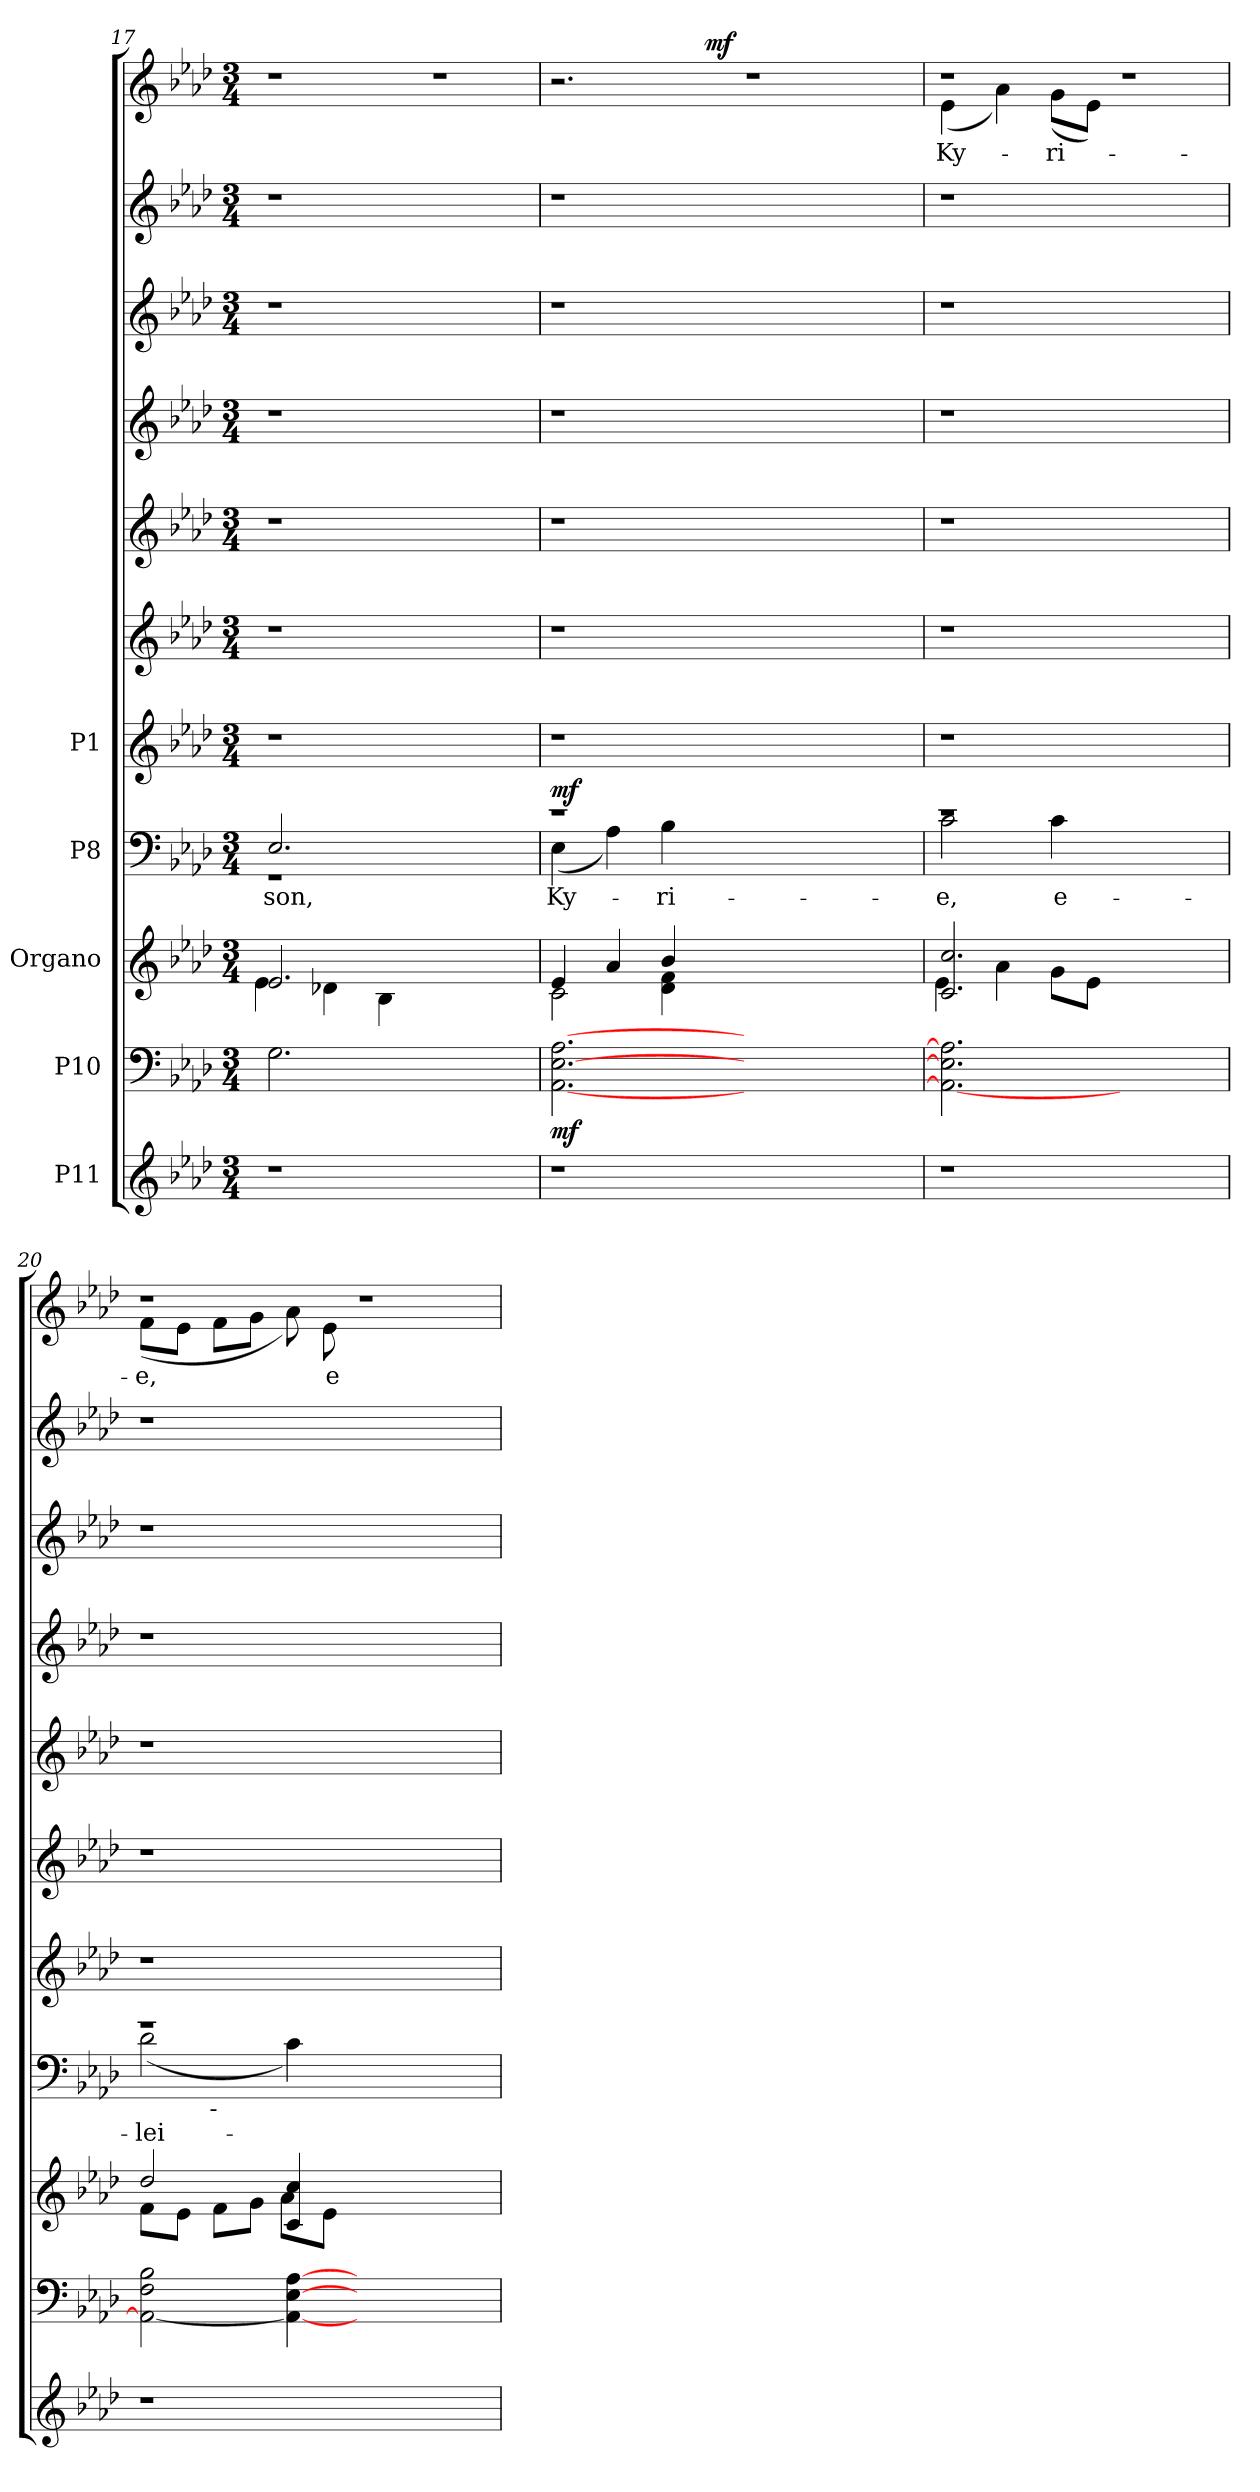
**kern	**kern	**dynam	**kern	**kern	**text	**dynam	**kern	**kern	**kern	**kern	**kern	**kern	**kern	**text	**dynam
*part5	*part4	*part4	*part3	*part2	*part2	*part2	*part1	*part1	*part1	*part1	*part1	*part1	*part1	*part1	*part1
*staff11	*staff10	*staff10	*staff9	*staff8	*staff8	*staff8	*staff7	*staff6	*staff5	*staff4	*staff3	*staff2	*staff1	*staff1	*staff1/2/3/4/5/6/7
*I"P11	*I"P10	*	*I"Organo	*I"P8	*	*	*I"P1	*	*	*	*	*	*	*	*
*clefG2	*clefF4	*	*clefG2	*clefF4	*	*	*clefG2	*clefG2	*clefG2	*clefG2	*clefG2	*clefG2	*clefG2	*	*
*k[b-e-a-d-]	*k[b-e-a-d-]	*	*k[b-e-a-d-]	*k[b-e-a-d-]	*	*	*k[b-e-a-d-]	*k[b-e-a-d-]	*k[b-e-a-d-]	*k[b-e-a-d-]	*k[b-e-a-d-]	*k[b-e-a-d-]	*k[b-e-a-d-]	*	*
*A-:	*A-:	*	*A-:	*A-:	*	*	*A-:	*A-:	*A-:	*A-:	*A-:	*A-:	*A-:	*	*
*M3/4	*M3/4	*	*M3/4	*M3/4	*	*	*M3/4	*M3/4	*M3/4	*M3/4	*M3/4	*M3/4	*M3/4	*	*
=17	=17	=17	=17	=17	=17	=17	=17	=17	=17	=17	=17	=17	=17	=17	=17
!LO:N:vis=1	!	!	!	!	!	!	!	!	!	!	!	!	!	!	!
*	*	*	*^	*	*	*	*	*	*	*	*	*	*	*	*
*	*	*	*	*	*^	*	*	*	*	*	*	*	*	*	*	*
!	!	!	!	!	!	!LO:N:vis=1	!LO:LY:a:color=#000000	!	!LO:N:vis=1	!LO:N:vis=1	!LO:N:vis=1	!LO:N:vis=1	!LO:N:vis=1	!LO:N:vis=1	!LO:N:vis=1	!	!
2.r	2.Gi\	.	2.e-i/	4e-i\	2.E-i/	2.r	-son,	.	2.r	2.r	2.r	2.r	2.r	2.r	2.r	.	.
.	.	.	.	4d-Xi\	.	.	.	.	.	.	.	.	.	.	.	.	.
.	.	.	.	4B-i\	.	.	.	.	.	.	.	.	.	.	.	.	.
!	!	!	!	!	!	!	!	!	!	!	!	!	!	!	!LO:N:vis=1	!	!
2.ryy	2.ryy	.	2.ryy	2.ryy	2.ryy	2.ryy	.	.	2.ryy	2.ryy	2.ryy	2.ryy	2.ryy	2.ryy	2.r	.	.
!!LO:PB:g=z
=18	=18	=18	=18	=18	=18	=18	=18	=18	=18	=18	=18	=18	=18	=18	=18	=18	=18
!LO:N:vis=1	!	!	!	!	!LO:N:vis=1	!	!	!	!	!	!	!	!	!	!	!	!
!	!	!	!	!	!	!	!LO:LY:b:color=#000000	!	!LO:N:vis=1	!LO:N:vis=1	!LO:N:vis=1	!LO:N:vis=1	!LO:N:vis=1	!LO:N:vis=1	!LO:N:vis=1	!	!
*	*	*	*	*	*	*	*	*	*	*	*	*	*	*	*^	*	*
2.r	[2.AA-i\ [2.E-i [2.A-i	mf	4e-i/	2ci\	2.r	(4E-i\	Ky-	mf	2.r	2.r	2.r	2.r	2.r	2.r	2.r	2ryy	.	.
.	.	.	4a-i/	.	.	4A-i\)	.	.	.	.	.	.	.	.	.	.	.	.
!	!	!	!	!	!	!	!LO:LY:b:color=#000000	!	!	!	!	!	!	!	!	!	!	!
.	.	.	4b-i/	4d-i\ 4fi	.	4B-i\	-ri-	.	.	.	.	.	.	.	.	16ryy	.	.
.	.	.	.	.	.	.	.	.	.	.	.	.	.	.	.	32ryy	.	.
.	.	.	.	.	.	.	.	.	.	.	.	.	.	.	.	256.ryy	.	.
.	.	.	.	.	.	.	.	.	.	.	.	.	.	.	.	2ryy	.	mf
!	!	!	!	!	!	!	!	!	!	!	!	!	!	!	!LO:N:vis=1	!	!	!
2.ryy	2.ryy	.	2.ryy	2.ryy	2.ryy	2.ryy	.	.	2.ryy	2.ryy	2.ryy	2.ryy	2.ryy	2.ryy	2.r	.	.	.
.	.	.	.	.	.	.	.	.	.	.	.	.	.	.	.	4ryy	.	.
.	.	.	.	.	.	.	.	.	.	.	.	.	.	.	.	8ryy	.	.
.	.	.	.	.	.	.	.	.	.	.	.	.	.	.	.	64ryy	.	.
.	.	.	.	.	.	.	.	.	.	.	.	.	.	.	.	128ryy	.	.
.	.	.	.	.	.	.	.	.	.	.	.	.	.	.	.	512ryy	.	.
=19	=19	=19	=19	=19	=19	=19	=19	=19	=19	=19	=19	=19	=19	=19	=19	=19	=19	=19
!LO:N:vis=1	!	!	!	!	!LO:N:vis=1	!	!	!	!	!	!	!	!	!	!	!	!	!
!	!	!	!	!	!	!	!LO:LY:b:color=#000000	!	!LO:N:vis=1	!LO:N:vis=1	!LO:N:vis=1	!LO:N:vis=1	!LO:N:vis=1	!LO:N:vis=1	!LO:N:vis=1	!	!	!
!	!	!	!	!	!	!	!	!	!	!	!	!	!	!	!	!	!LO:LY:b:color=#000000	!
2.r	2.AA-i\_ 2.E-i] 2.A-i]	.	2.ci/ 2.cci	4e-i\	2.r	2ci\	-e,	.	2.r	2.r	2.r	2.r	2.r	2.r	2.r	(4e-i\	Ky-	.
.	.	.	.	4a-i\	.	.	.	.	.	.	.	.	.	.	.	4a-i\)	.	.
!	!	!	!	!	!	!	!LO:LY:b:color=#000000	!	!	!	!	!	!	!	!	!	!	!
!	!	!	!	!	!	!	!	!	!	!	!	!	!	!	!	!	!LO:LY:b:color=#000000	!
.	.	.	.	8gi\L	.	4ci\	e-	.	.	.	.	.	.	.	.	(8gi\L	-ri-	.
.	.	.	.	8e-i\J	.	.	.	.	.	.	.	.	.	.	.	8e-i\J)	.	.
!	!	!	!	!	!	!	!	!	!	!	!	!	!	!	!LO:N:vis=1	!	!	!
2.ryy	2.ryy	.	2.ryy	2.ryy	2.ryy	2.ryy	.	.	2.ryy	2.ryy	2.ryy	2.ryy	2.ryy	2.ryy	2.r	2.ryy	.	.
=20	=20	=20	=20	=20	=20	=20	=20	=20	=20	=20	=20	=20	=20	=20	=20	=20	=20	=20
!LO:N:vis=1	!	!	!	!	!LO:N:vis=1	!	!	!	!	!	!	!	!	!	!	!	!	!
!	!	!	!	!	!	!	!LO:LY:b:color=#000000	!	!LO:N:vis=1	!LO:N:vis=1	!LO:N:vis=1	!LO:N:vis=1	!LO:N:vis=1	!LO:N:vis=1	!LO:N:vis=1	!	!	!
!	!	!	!	!	!	!	!	!	!	!	!	!	!	!	!	!	!LO:LY:b:color=#000000	!
*	*	*	*	*	*	*^	*	*	*	*	*	*	*	*	*	*	*	*
2.r	2AA-i\_ 2Fi 2B-i	.	2dd-i/	8fi\L	2.r	(2d-i\	4ryy	-lei-	.	2.r	2.r	2.r	2.r	2.r	2.r	2.r	(8fi\L	-e,	.
.	.	.	.	8e-i\J	.	.	.	.	.	.	.	.	.	.	.	.	8e-i\J	.	.
!	!	!	!	!	!	!	!LO:TX:b:cj:t=-	!	!	!	!	!	!	!	!	!	!	!	!
.	.	.	.	8fi\L	.	.	1ryy	.	.	.	.	.	.	.	.	.	8fi\L	.	.
.	.	.	.	8gi\J	.	.	.	.	.	.	.	.	.	.	.	.	8gi\J	.	.
.	4AA-i\_ [4E-i [4A-i	.	4ci/ 4cci	8a-i\L	.	4ci\)	.	.	.	.	.	.	.	.	.	.	8a-i\)	.	.
!	!	!	!	!	!	!	!	!	!	!	!	!	!	!	!	!	!	!LO:LY:b:color=#000000	!
.	.	.	.	8e-i\J	.	.	.	.	.	.	.	.	.	.	.	.	8e-i\	e-	.
!	!	!	!	!	!	!	!	!	!	!	!	!	!	!	!	!LO:N:vis=1	!	!	!
2.ryy	2.ryy	.	2.ryy	2.ryy	2.ryy	2.ryy	.	.	.	2.ryy	2.ryy	2.ryy	2.ryy	2.ryy	2.ryy	2.r	2.ryy	.	.
.	.	.	.	.	.	.	4ryy	.	.	.	.	.	.	.	.	.	.	.	.
*	*	*	*v	*v	*	*	*	*	*	*	*	*	*	*	*	*v	*v	*	*
*	*	*	*	*v	*v	*v	*	*	*	*	*	*	*	*	*	*	*
=	=	=	=	=	=	=	=	=	=	=	=	=	=	=	=
*-	*-	*-	*-	*-	*-	*-	*-	*-	*-	*-	*-	*-	*-	*-	*-
